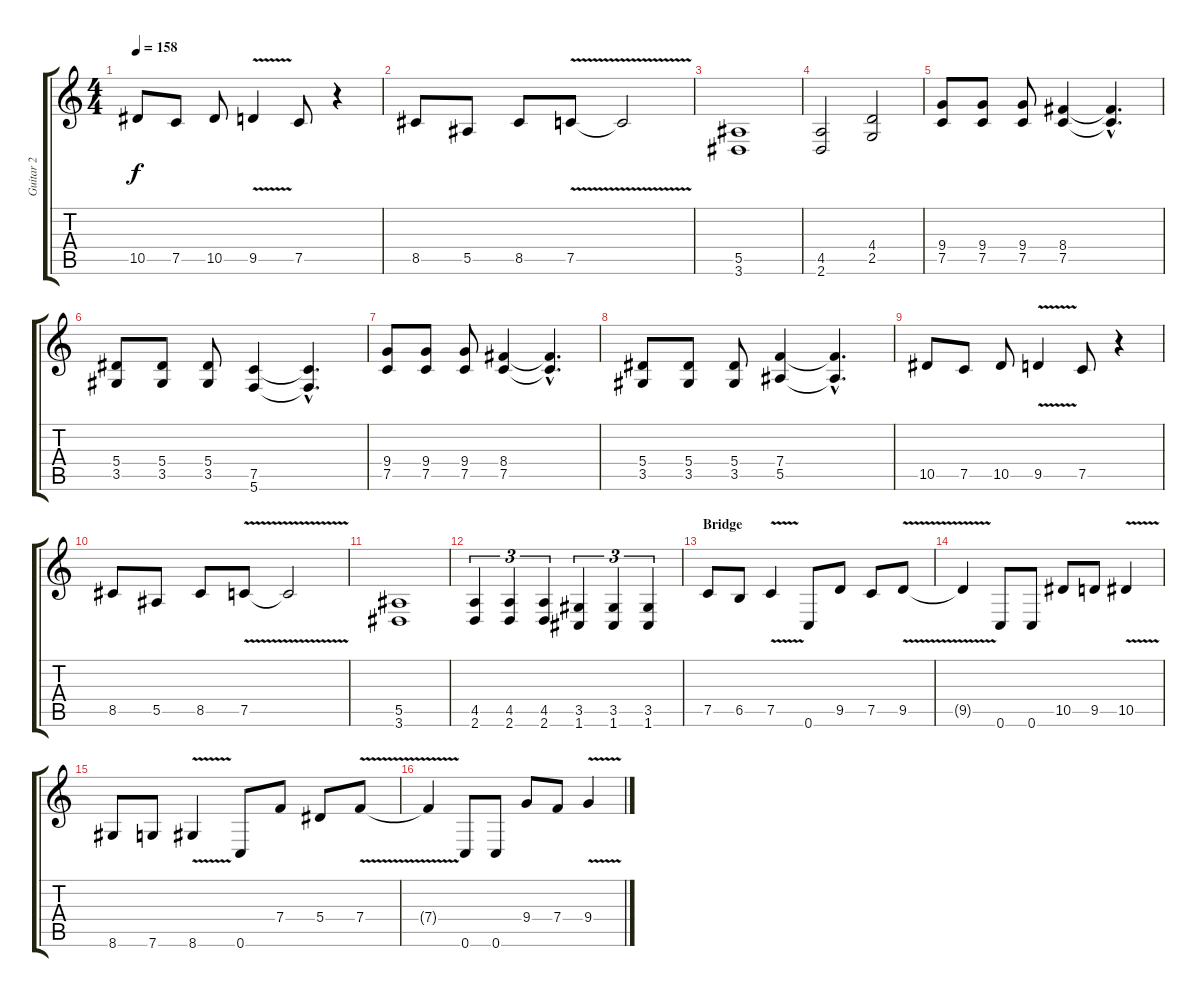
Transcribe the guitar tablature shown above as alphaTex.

\track ("Guitar 2" "Guitar 2") {instrument distortionguitar}
\staff {score tabs}
\tuning (C4 G3 Eb3 Bb2 F2 C2) {hide}
\ts (4 4)
\tempo 158
\clef g2
\ks c
10.5.8{dy f} 7.5.8 10.5.8 9.5{v}.4 7.5.8 r.4 |
8.5.8 5.5.8 8.5.8 7.5{v}.8 7.5{t}.2 |
(5.5 3.6).1 |
(4.5 2.6).2 (4.4 2.5).2 |
(9.4 7.5).8 (9.4 7.5).8 (9.4 7.5).8 (8.4 7.5).4 (8.4{hac t} 7.5{hac t}).4{d} |
(5.4 3.5).8 (5.4 3.5).8 (5.4 3.5).8 (7.5 5.6).4 (7.5{hac t} 5.6{hac t}).4{d} |
(9.4 7.5).8 (9.4 7.5).8 (9.4 7.5).8 (8.4 7.5).4 (8.4{hac t} 7.5{hac t}).4{d} |
(5.4 3.5).8 (5.4 3.5).8 (5.4 3.5).8 (7.4 5.5).4 (7.4{hac t} 5.5{hac t}).4{d} |
10.5.8 7.5.8 10.5.8 9.5{v}.4 7.5.8 r.4 |
8.5.8 5.5.8 8.5.8 7.5{v}.8 7.5{t}.2 |
(5.5 3.6).1 |
(4.5 2.6).4{tu (3 2)} (4.5 2.6).4{tu (3 2)} (4.5 2.6).4{tu (3 2)} (3.5 1.6).4{tu (3 2)} (3.5 1.6).4{tu (3 2)} (3.5 1.6).4{tu (3 2)} |
\section ("" "Bridge")
7.5.8 6.5.8 7.5{v}.4 0.6.8 9.5.8 7.5.8 9.5{v}.8 |
9.5{t}.4 0.6.8 0.6.8 10.5.8 9.5.8 10.5{v}.4 |
8.6.8 7.6.8 8.6{v}.4 0.6.8 7.4.8 5.4.8 7.4{v}.8 |
7.4{t}.4 0.6.8 0.6.8 9.4.8 7.4.8 9.4{v}.4
